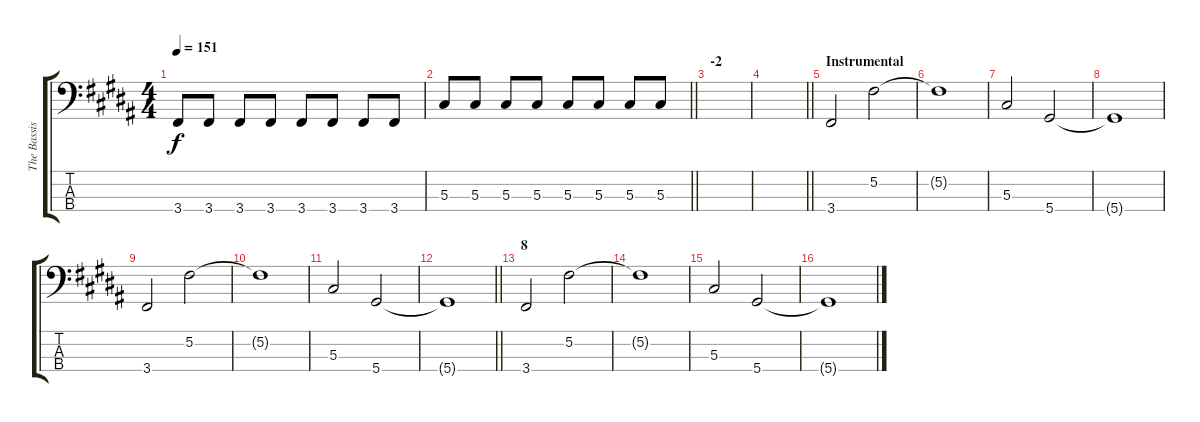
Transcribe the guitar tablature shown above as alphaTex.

\track ("The Bassist with strange hair" "The Bassis") {instrument electricbassfinger}
\staff {score tabs}
\tuning (Gb2 Db2 Ab1 Eb1) {hide}
\ts (4 4)
\tempo 151
\clef f4
\ks b
3.4.8{dy f} 3.4.8 3.4.8 3.4.8 3.4.8 3.4.8 3.4.8 3.4.8 |
\barLineRight lightlight
5.3.8 5.3.8 5.3.8 5.3.8 5.3.8 5.3.8 5.3.8 5.3.8 |
\section ("" "-2")
|
\barLineRight lightlight
|
\section ("" "Instrumental")
3.4.2 5.2.2 |
5.2{t}.1 |
5.3.2 5.4.2 |
5.4{t}.1 |
3.4.2 5.2.2 |
5.2{t}.1 |
5.3.2 5.4.2 |
\barLineRight lightlight
5.4{t}.1 |
\section ("" "8")
3.4.2 5.2.2 |
5.2{t}.1 |
5.3.2 5.4.2 |
5.4{t}.1
